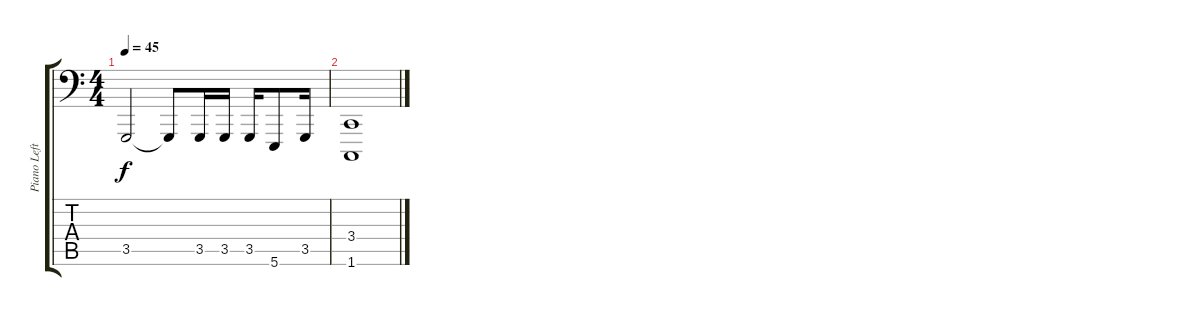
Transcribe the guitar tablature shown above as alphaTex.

\track ("Piano Left" "Piano Left") {instrument acousticgrandpiano}
\staff {score tabs}
\tuning (C3 G2 D2 A1 E1 B0) {hide}
\ts (4 4)
\tempo 45
\clef f4
\ks c
3.5.2{dy f} 3.5{t}.8 3.5.16 3.5.16 3.5.16 5.6.8 3.5.16 |
(3.4 1.6).1
